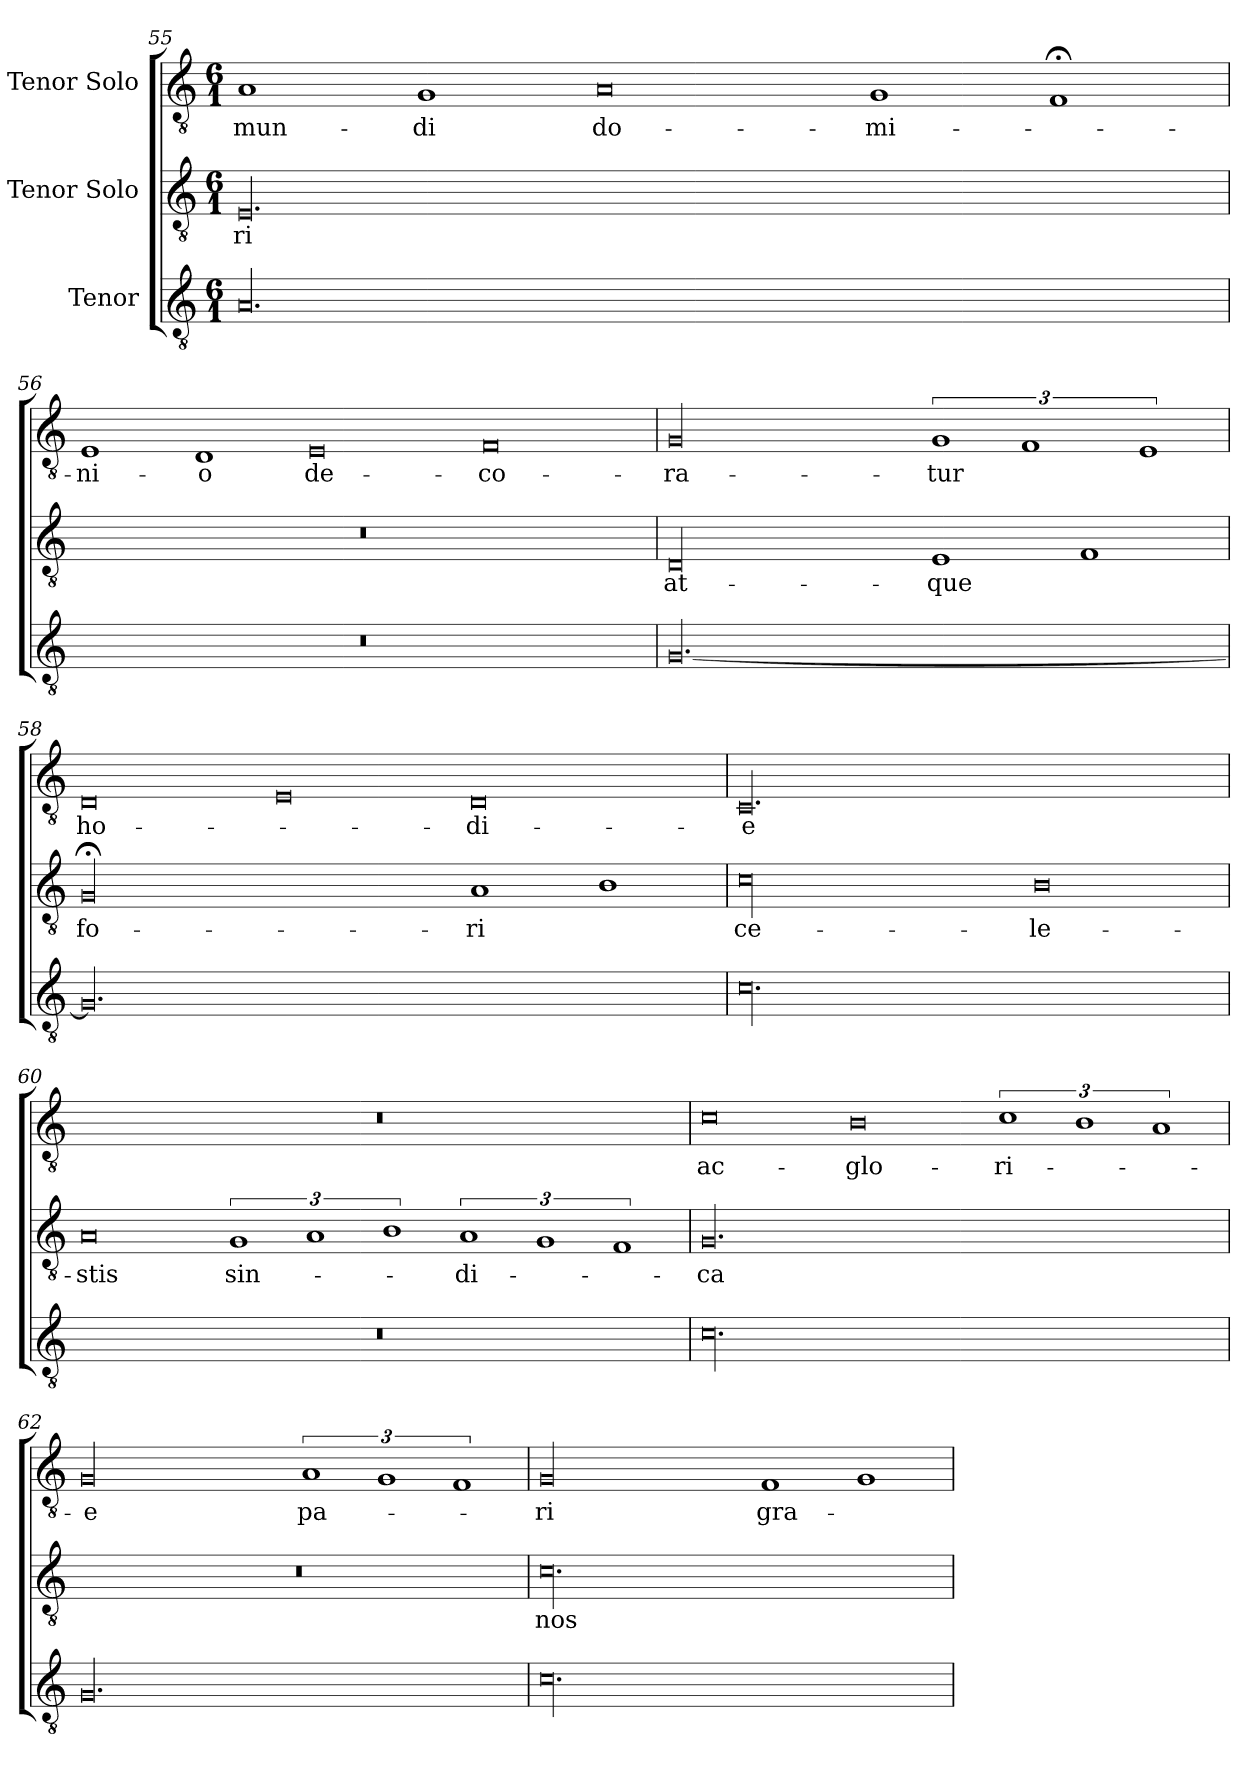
**kern	**kern	**text	**kern	**text
*part3	*part2	*part2	*part1	*part1
*staff3	*staff2	*staff2	*staff1	*staff1
*I"Tenor	*I"Tenor Solo	*	*I"Tenor Solo	*
*clefGv2	*clefGv2	*	*clefGv2	*
*k[]	*k[]	*	*k[]	*
*C:	*C:	*	*C:	*
*M6/1	*M6/1	*	*M6/1	*
=55	=55	=55	=55	=55
00.A/	00.E/	-ri	1A/	mun-
.	.	.	1G/	-di
.	.	.	0A/	do-
.	.	.	1G/	-mi-
.	.	.	1F;</	.
=56	=56	=56	=56	=56
00.r	00.r	.	1E/	-ni-
.	.	.	1D/	-o
.	.	.	0E/	de-
.	.	.	0F/	-co-
=57	=57	=57	=57	=57
[00.G/	00D/	at-	00G/	-ra-
.	1E/	-que	3%2G/	-tur
.	.	.	3%2F/	.
.	1F/	.	.	.
.	.	.	3%2E/	.
=58	=58	=58	=58	=58
00.G/]	00G;</	fo-	0D/	ho-
.	.	.	0E/	.
.	1A/	-ri	0D/	-di-
.	1B\	.	.	.
=59	=59	=59	=59	=59
00.c\	00c\	ce-	00.C/	-e
.	0B\	-le-	.	.
=60	=60	=60	=60	=60
00.r	0A/	-stis	00.r	.
.	3%2G/	sin-	.	.
.	3%2A/	.	.	.
.	3%2B\	.	.	.
.	3%2A/	-di-	.	.
.	3%2G/	.	.	.
.	3%2F/	.	.	.
=61	=61	=61	=61	=61
00.c\	00.G/	-ca	0c\	ac-
.	.	.	0B\	glo-
.	.	.	3%2c\	-ri-
.	.	.	3%2B\	.
.	.	.	3%2A/	.
=62	=62	=62	=62	=62
00.G/	00.r	.	00G/	-e
.	.	.	3%2A/	pa-
.	.	.	3%2G/	.
.	.	.	3%2F/	.
=63	=63	=63	=63	=63
00.c\	00.c\	nos-	00G/	-ri
.	.	.	1F/	gra-
.	.	.	1G/	.
=	=	=	=	=
*-	*-	*-	*-	*-
